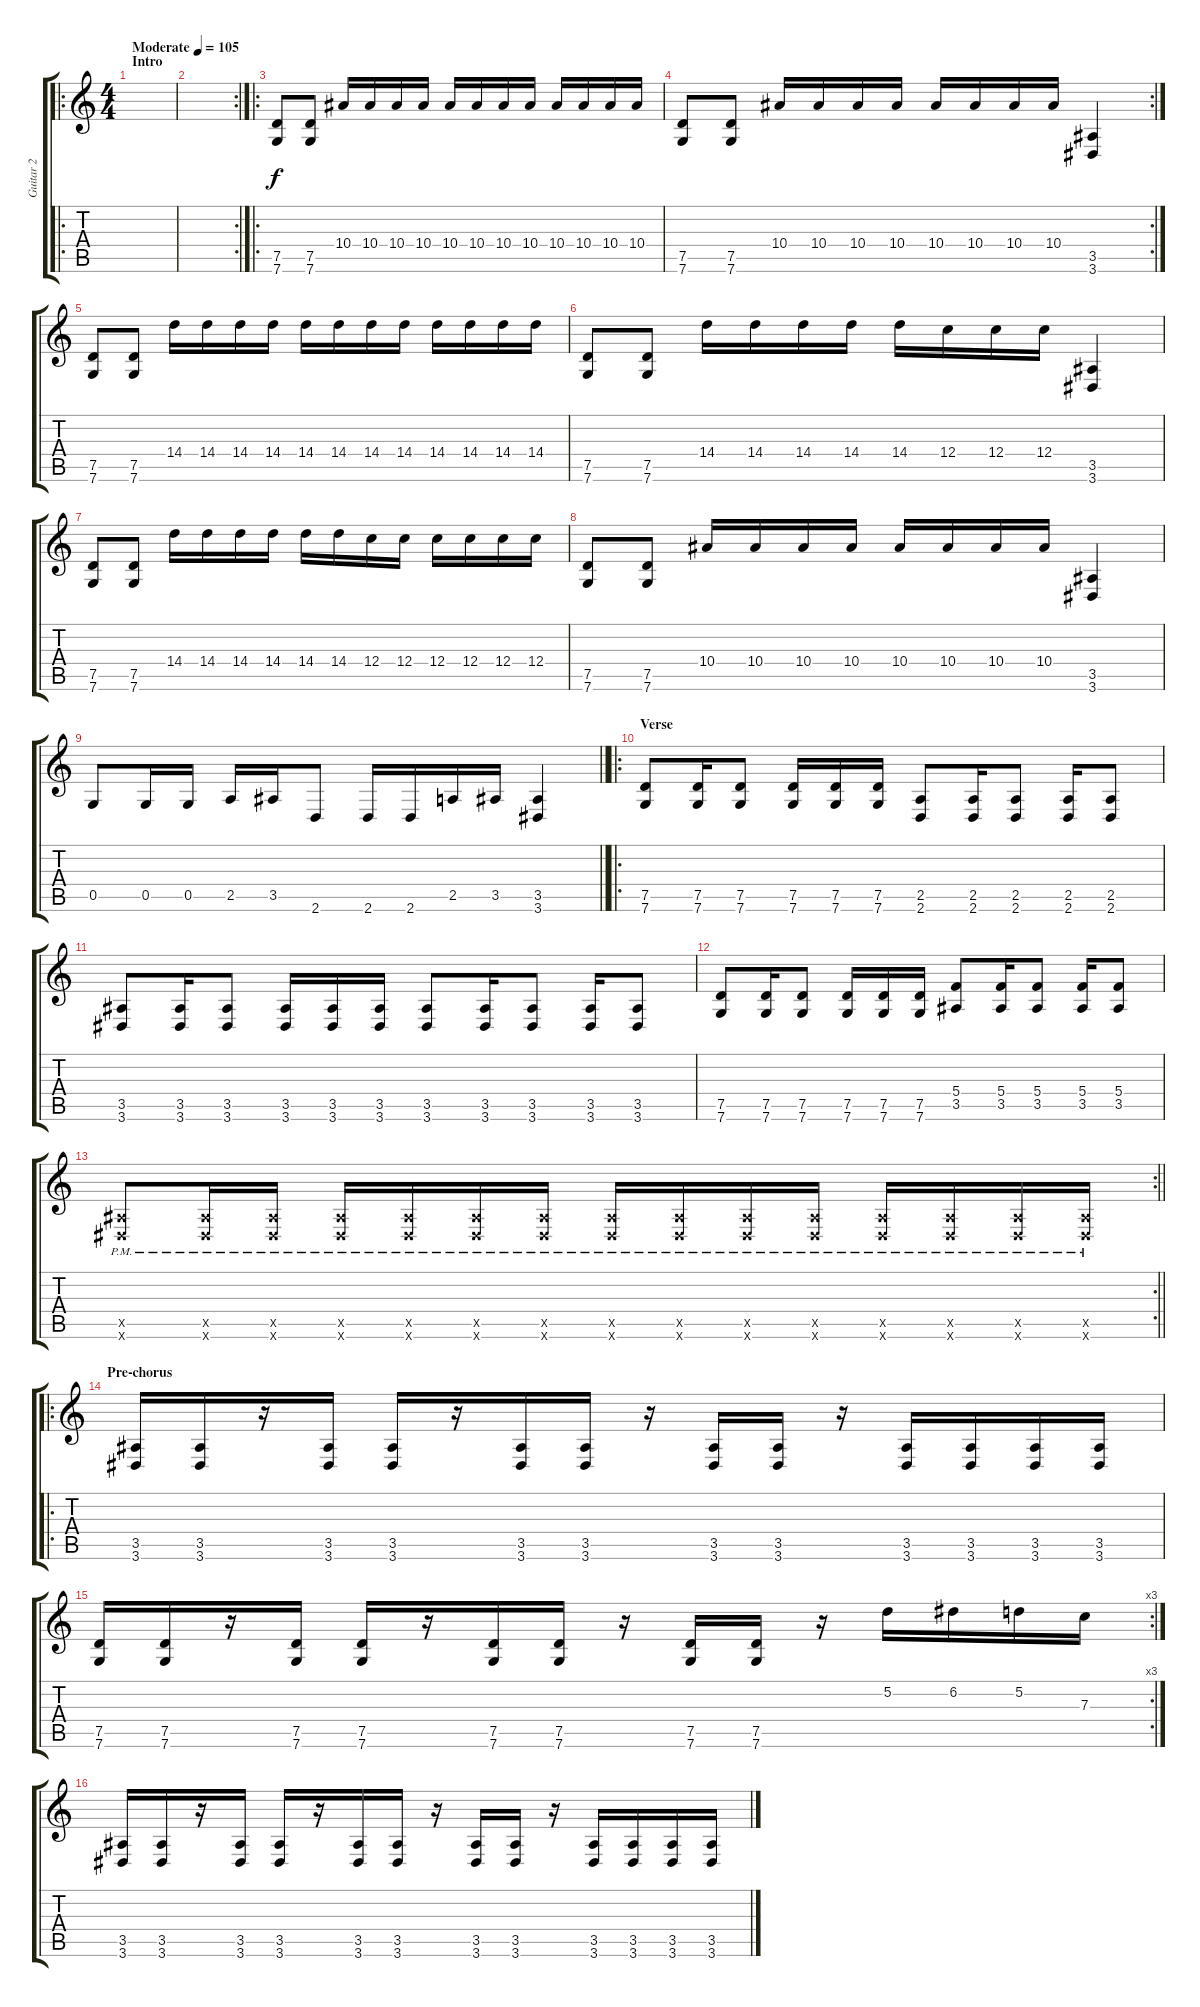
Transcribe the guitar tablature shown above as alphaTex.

\track ("Guitar 2" "Guitar 2") {instrument distortionguitar}
\staff {score tabs}
\tuning (D4 A3 F3 C3 G2 C2) {hide}
\ro
\ts (4 4)
\section ("" "Intro")
\tempo (105 "Moderate")
\clef g2
\ks c
|
\rc 2
|
\ro
(7.5 7.6).8 (7.5 7.6).8 10.4.16 10.4.16 10.4.16 10.4.16 10.4.16 10.4.16 10.4.16 10.4.16 10.4.16 10.4.16 10.4.16 10.4.16 |
\rc 2
(7.5 7.6).8 (7.5 7.6).8 10.4.16 10.4.16 10.4.16 10.4.16 10.4.16 10.4.16 10.4.16 10.4.16 (3.5 3.6).4 |
(7.5 7.6).8 (7.5 7.6).8 14.4.16 14.4.16 14.4.16 14.4.16 14.4.16 14.4.16 14.4.16 14.4.16 14.4.16 14.4.16 14.4.16 14.4.16 |
(7.5 7.6).8 (7.5 7.6).8 14.4.16 14.4.16 14.4.16 14.4.16 14.4.16 12.4.16 12.4.16 12.4.16 (3.5 3.6).4 |
(7.5 7.6).8 (7.5 7.6).8 14.4.16 14.4.16 14.4.16 14.4.16 14.4.16 14.4.16 12.4.16 12.4.16 12.4.16 12.4.16 12.4.16 12.4.16 |
(7.5 7.6).8 (7.5 7.6).8 10.4.16 10.4.16 10.4.16 10.4.16 10.4.16 10.4.16 10.4.16 10.4.16 (3.5 3.6).4 |
\barLineRight lightlight
0.5.8 0.5.16 0.5.16 2.5.16 3.5.16 2.6.8 2.6.16 2.6.16 2.5.16 3.5.16 (3.5 3.6).4 |
\ro
\section ("" "Verse")
(7.5 7.6).8 (7.5 7.6).16 (7.5 7.6).8 (7.5 7.6).16 (7.5 7.6).16 (7.5 7.6).16 (2.5 2.6).8 (2.5 2.6).16 (2.5 2.6).8 (2.5 2.6).16 (2.5 2.6).8 |
(3.5 3.6).8 (3.5 3.6).16 (3.5 3.6).8 (3.5 3.6).16 (3.5 3.6).16 (3.5 3.6).16 (3.5 3.6).8 (3.5 3.6).16 (3.5 3.6).8 (3.5 3.6).16 (3.5 3.6).8 |
(7.5 7.6).8 (7.5 7.6).16 (7.5 7.6).8 (7.5 7.6).16 (7.5 7.6).16 (7.5 7.6).16 (5.4 3.5).8 (5.4 3.5).16 (5.4 3.5).8 (5.4 3.5).16 (5.4 3.5).8 |
\rc 2
\barLineRight lightlight
(3.5{pm x} 3.6{pm x}).8 (3.5{pm x} 3.6{pm x}).16 (3.5{pm x} 3.6{pm x}).16 (3.5{pm x} 3.6{pm x}).16 (3.5{pm x} 3.6{pm x}).16 (3.5{pm x} 3.6{pm x}).16 (3.5{pm x} 3.6{pm x}).16 (3.5{pm x} 3.6{pm x}).16 (3.5{pm x} 3.6{pm x}).16 (3.5{pm x} 3.6{pm x}).16 (3.5{pm x} 3.6{pm x}).16 (3.5{pm x} 3.6{pm x}).16 (3.5{pm x} 3.6{pm x}).16 (3.5{pm x} 3.6{pm x}).16 (3.5{pm x} 3.6{pm x}).16 |
\ro
\section ("" "Pre-chorus")
(3.5 3.6).16 (3.5 3.6).16 r.16 (3.5 3.6).16 (3.5 3.6).16 r.16 (3.5 3.6).16 (3.5 3.6).16 r.16 (3.5 3.6).16 (3.5 3.6).16 r.16 (3.5 3.6).16 (3.5 3.6).16 (3.5 3.6).16 (3.5 3.6).16 |
\rc 3
(7.5 7.6).16 (7.5 7.6).16 r.16 (7.5 7.6).16 (7.5 7.6).16 r.16 (7.5 7.6).16 (7.5 7.6).16 r.16 (7.5 7.6).16 (7.5 7.6).16 r.16 5.2.16 6.2.16 5.2.16 7.3.16 |
(3.5 3.6).16 (3.5 3.6).16 r.16 (3.5 3.6).16 (3.5 3.6).16 r.16 (3.5 3.6).16 (3.5 3.6).16 r.16 (3.5 3.6).16 (3.5 3.6).16 r.16 (3.5 3.6).16 (3.5 3.6).16 (3.5 3.6).16 (3.5 3.6).16
